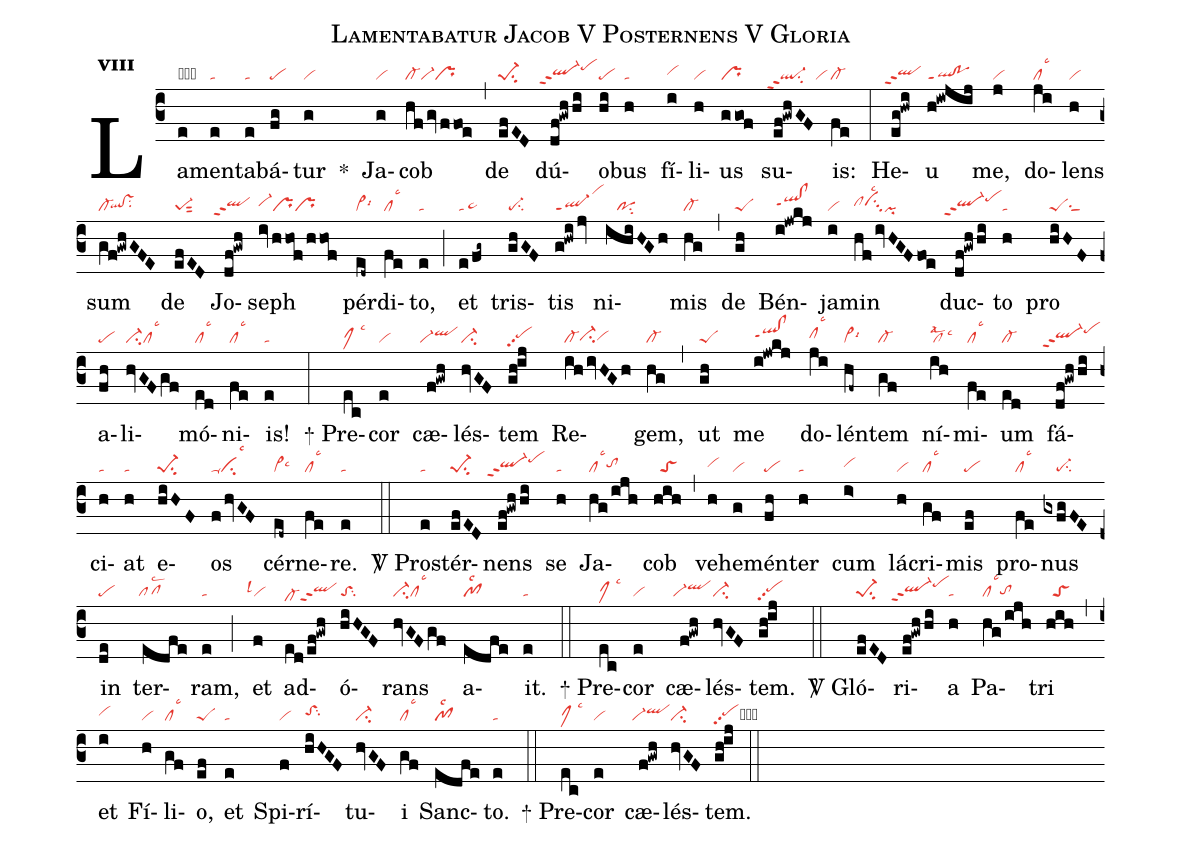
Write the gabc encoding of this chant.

name:Lamentabatur Jacob V Posternens V Gloria;
office-part:re;
mode:8;
nabc-lines:1;
%%
initial-style: 1;
name: Lamentabatur Jacob;
mode: 8;
office-part: Responsorium;
annotation: Resp.;
annotation: viii;
nabc-lines:1;
%%
(c3) La(e|obta)men(e|ta)ta(e|ta)bá(fg|pe)tur(g|vi) <sp>*</sp>() Ja(g|vi)cob(hf/gv/ffoe|cl-vi-pr) (,) de(efED|pe-1su2) dú(df!gwhhi|```ql-hhppt2pehj)o(hi|pe)bus(h|ta) fí(i|vihh)li(h|vi)us(ggof|pr) su(ef!gwhGF|``ql-ppt2su2vi)is:(fe|cl-) (:) He(eg!hwi|``qlhhppt2)u(h!iwjij|ql!poppt1) me,(j|vi) do(ji|cllsc3)lens(h|vi) sum(gf!gwhGFE|cl-`qlhg!vshgsu2) de(efED|pe-1sut2) Jo(df!gwh|```qlhhppt2)seph(iv/hhof/hhof|vi-hhprpr) pér(ed~|vi>lsi6)di(fe|cllsc3)to,(e|ta) (;) et(e/fg~|ta/ta>hg) tris(ghGF|pe-su2)tis(g!hwi/jv|ql-ppt1vihm) ni(ihiHGh|///posu2)mis(hg|cl-) (,) de(gh|peS) Bén(i!jwkj|qlhh!clhhppt1)ja(i|vi)min(hf/ivHGFfoe|clhhci1hhlsc2pihe) duc(df!gwhhi|```ql-hhppt2pehj)to(h|ta) pro(hiHF|peSsu1sut1) a(fh|pe)li(hvGFgf|ci-cllsc3)mó(ed|cllsc3)ni(fe|cllsc3)is!(e|ta) (:)
<sp>+</sp> Pre(ec|clMhhlsc3)cor(e|vi) cæ(f!gwh|``vi-qlhi)lés(hvGF|ci-)tem(gh!ij|pehhpp2) Re(ih/ivHGh|cl-ci-hgvihg)gem,(hg|cl-) (,) ut(gh|peS) me(i!jwkj|qlhh!clhhppt1) do(ji|clhhlsc3)lén(hf~|vi>lsi6)tem(gf|cl-) ní(ih|cllsal2lsc3)mi(fe|cllsc3)um(ed|cl-) fá(df!gwhhi|````ql-hhppt2pehj)ci(h|ta)at(h|ta) e(hiHF|pe-1su2)os(f/hvGF|ta-cilsc3) cér(ed~|vi>lsc6)ne(fe|cllsc3)re.(e|ta) (::)

<sp>V/</sp> Pro(e|ta)stér(efED|pe-1su2)nens(ef!gwhhi|```ql-hhppt2pehj) se(h|ta) Ja(hg/ijh|cllsc3tohh)cob(hih|//toS) (,) ve(h|vihh)he(g|vi)mén(fh|pe)ter(h|ta) cum(i>|vihh) lá(h|vi)cri(gf|cllsc3)mis(ef|pe) pro(fe|cllsc3)nus(gxfgFE|////pe-su2) in(de|pe) ter(edfe|`pflsc2)ram,(e|ta) (;) et(f|``vilsl1) ad(ed/ef!gwh|cl-hdqlhhppt2)ó(hiHGF|toSsu2)rans(hvGFgf|ci-cllsc3) a(edfe|pf1lsc2)it.(e|ta) (::)
<sp>+</sp> Pre(ec|clMhhlsc3)cor(e|vi) cæ(f!gwh|``vi-qlhi)lés(hvGF|ci-)tem.(gh!ij|pehhpp2) (::)

<sp>V/</sp> Gló(efED|pe-1su2)ri(ef!gwhhi|```ql-hhppt2pehj)a(h|ta) Pa(hg/ijh|cllsc3tohg)tri(hih|//toS) (,) et(i|vihh) Fí(h|vi)li(gf|cllsc3)o,(ef|peS) et(e|ta) Spi(f|vi)rí(hiHGF|toShhsu2)tu(hvGF|ci-)i(gf|cllsc3) Sanc(edfe|pf1lsc2)to.(e|ta) (::)
<sp>+</sp> Pre(ec|clMhhlsc3)cor(e|vi) cæ(f!gwh|``vi-qlhi)lés(hvGF|ci-)tem.(gh!ij|pehhpp2cb) (::)
